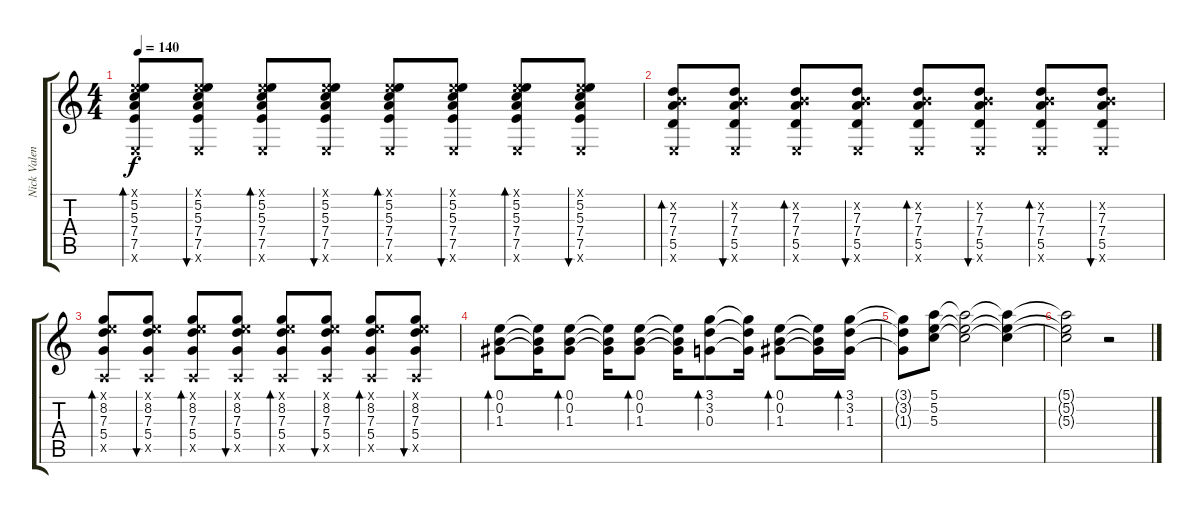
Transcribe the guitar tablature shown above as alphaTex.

\track ("Nick Valensi - Guitar (Rythm)" "Nick Valen") {instrument electricguitarjazz}
\staff {score tabs}
\tuning (E4 B3 G3 D3 A2 E2) {hide}
\ts (4 4)
\tempo 140
\clef g2
\ks c
(0.1{x} 5.2 5.3 7.4 7.5 0.6{x}).8{bd 30 dy f} (0.1{x} 5.2 5.3 7.4 7.5 0.6{x}).8{bu 30} (0.1{x} 5.2 5.3 7.4 7.5 0.6{x}).8{bd 30} (0.1{x} 5.2 5.3 7.4 7.5 0.6{x}).8{bu 30} (0.1{x} 5.2 5.3 7.4 7.5 0.6{x}).8{bd 30} (0.1{x} 5.2 5.3 7.4 7.5 0.6{x}).8{bu 30} (0.1{x} 5.2 5.3 7.4 7.5 0.6{x}).8{bd 30} (0.1{x} 5.2 5.3 7.4 7.5 0.6{x}).8{bu 30} |
(0.2{x} 7.3 7.4 5.5 0.6{x}).8{bd 30} (0.2{x} 7.3 7.4 5.5 0.6{x}).8{bu 30} (0.2{x} 7.3 7.4 5.5 0.6{x}).8{bd 30} (0.2{x} 7.3 7.4 5.5 0.6{x}).8{bu 30} (0.2{x} 7.3 7.4 5.5 0.6{x}).8{bd 30} (0.2{x} 7.3 7.4 5.5 0.6{x}).8{bu 30} (0.2{x} 7.3 7.4 5.5 0.6{x}).8{bd 30} (0.2{x} 7.3 7.4 5.5 0.6{x}).8{bu 30} |
(0.1{x} 8.2 7.3 5.4 0.5{x}).8{bd 30} (0.1{x} 8.2 7.3 5.4 0.5{x}).8{bu 30} (0.1{x} 8.2 7.3 5.4 0.5{x}).8{bd 30} (0.1{x} 8.2 7.3 5.4 0.5{x}).8{bu 30} (0.1{x} 8.2 7.3 5.4 0.5{x}).8{bd 30} (0.1{x} 8.2 7.3 5.4 0.5{x}).8{bu 30} (0.1{x} 8.2 7.3 5.4 0.5{x}).8{bd 30} (0.1{x} 8.2 7.3 5.4 0.5{x}).8{bu 30} |
(0.1 0.2 1.3).8{bd 60} (0.1{t} 0.2{t} 1.3{t}).16 (0.1 0.2 1.3).8{bd 60} (0.1{t} 0.2{t} 1.3{t}).16 (0.1 0.2 1.3).8{bd 60} (0.1{t} 0.2{t} 1.3{t}).16 (3.1 3.2 0.3).8{bd 60} (3.1{t} 3.2{t} 0.3{t}).16 (0.1 0.2 1.3).8{bd 60} (0.1{t} 0.2{t} 1.3{t}).16 (3.1 3.2 1.3).16{bd 60} |
(3.1{t} 3.2{t} 1.3{t}).8 (5.1 5.2 5.3).8 (5.1{t} 5.2{t} 5.3{t}).2 (5.1{t} 5.2{t} 5.3{t}).4 |
(5.1{t} 5.2{t} 5.3{t}).2 r.2
